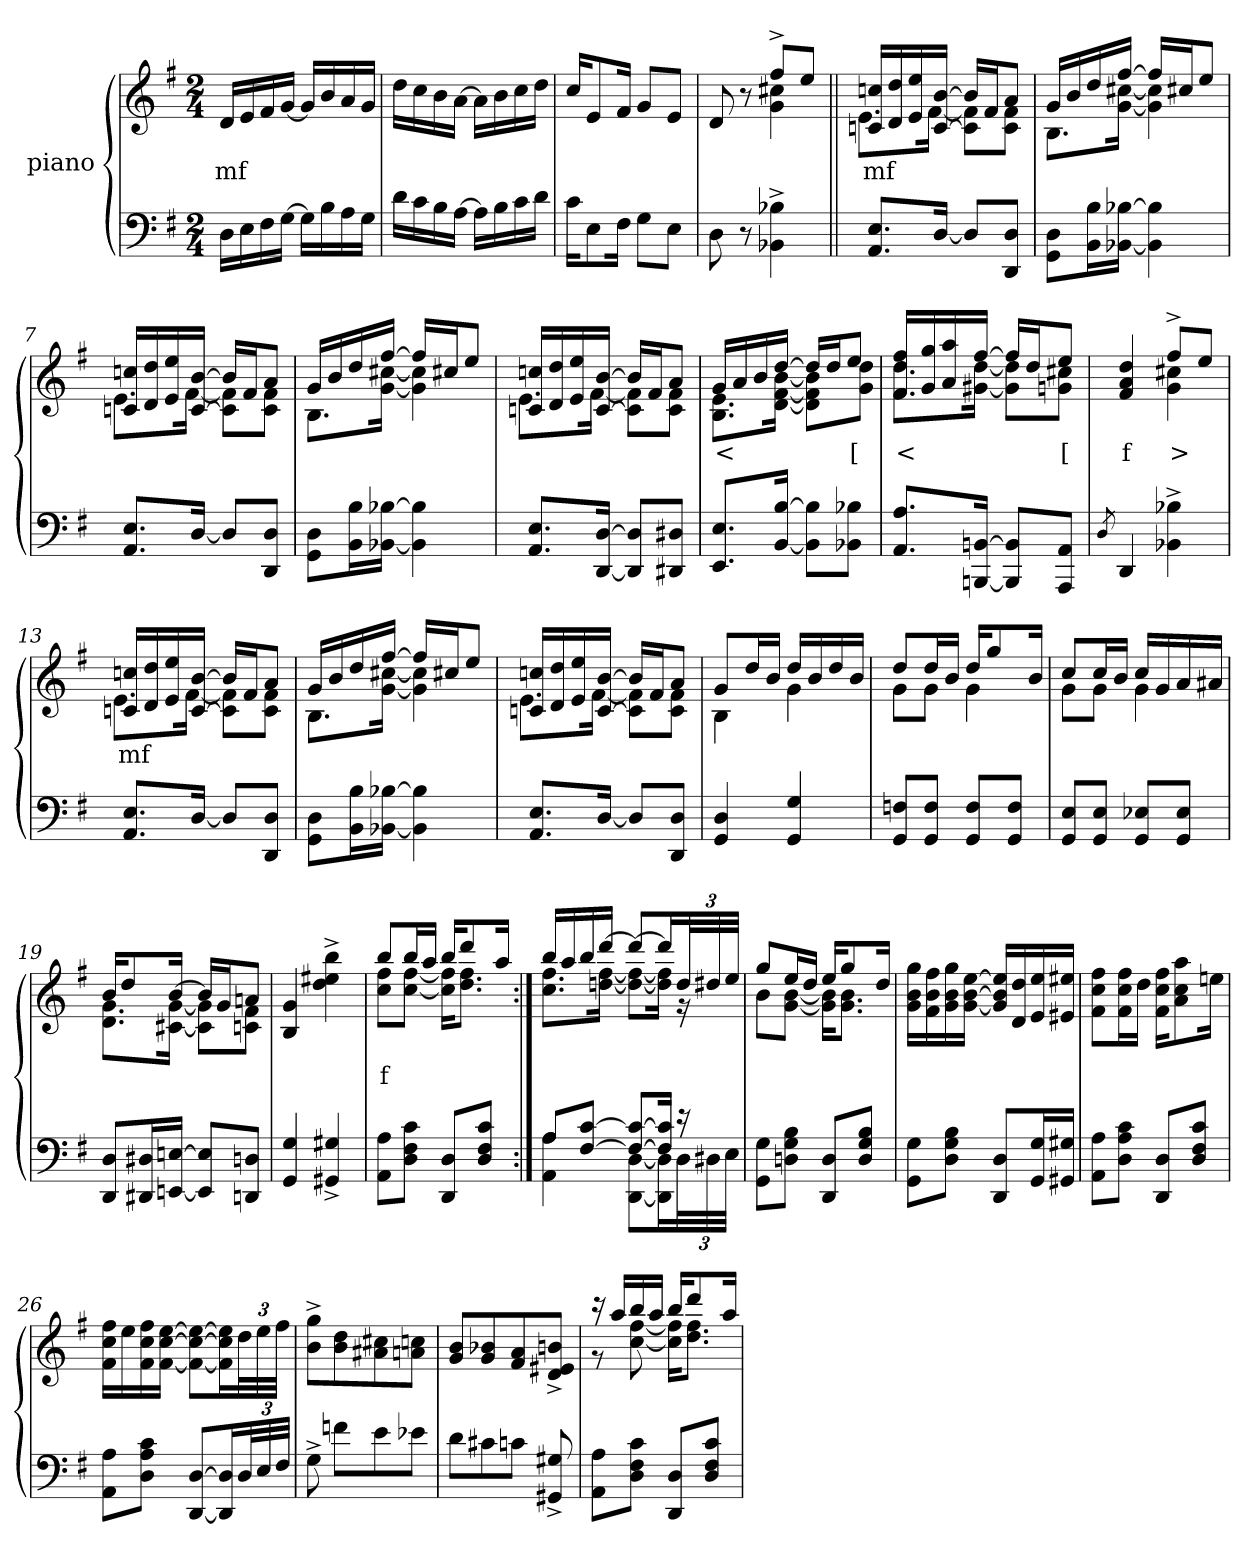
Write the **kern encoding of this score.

**kern	**kern	**text
*part2	*part1	*part1
*staff2	*staff1	*staff1
*	*I"piano	*
*clefF4	*clefG2	*
*k[f#]	*k[f#]	*
*M2/4	*M2/4	*
=1	=1	=1
16DLL	16dLL	mf
16E	16e	.
16F#	16f#	.
[16GJJ	[16gJJ	.
16GLL]	16gLL]	.
16B	16b	.
16A	16a	.
16GJJ	16gJJ	.
=2	=2	=2
16dLL	16ddLL	.
16c	16cc	.
16B	16b	.
[16AJJ	[16aJJ	.
16ALL]	16aLL]	.
16B	16b	.
16c	16cc	.
16dJJ	16ddJJ	.
=3	=3	=3
16cKL	16ccKL	.
8E	8e	.
16F#Jk	16f#Jk	.
8GL	8gL	.
8EJ	8eJ	.
=4	=4	=4
*	*^	*
8D	8d	4ryy	.
8r	8r	.	.
4B-X^> 4BB-X^>	8ff#^>L	4cc#X 4g	.
.	8eeJ	.	.
=5||	=5||	=5||	=5||
8.E 8.AAL	16ccn 16cnLL	8.eL	mf
.	16dd 16d	.	.
.	16ee 16e	.	.
[16DJk	[16b [16cJJ	[16f#Jk	.
8DL]	16bLL]	8f#] 8c]L	.
.	16f#J	.	.
8D 8DDJ	8aJ	8f# 8cJ	.
=6	=6	=6	=6
8D 8GGL	16gLL	8.BL	.
.	16b	.	.
16B 16BBL	16dd	.	.
[16B-X [16BB-XJJ	[16ff#JJ	[16cc# [16gJk	.
4B-] 4BB-]	16ff#LL]	4cc#] 4g]	.
.	16cc#XJ	.	.
.	8eeJ	.	.
=7	=7	=7	=7
8.E 8.AAL	16ccn 16cnLL	8.eL	.
.	16dd 16d	.	.
.	16ee 16e	.	.
[16DJk	[16b [16cJJ	[16f#Jk	.
8DL]	16bLL]	8f#] 8c]L	.
.	16f#J	.	.
8D 8DDJ	8aJ	8f# 8cJ	.
=8	=8	=8	=8
8D 8GGL	16gLL	8.BL	.
.	16b	.	.
16B 16BBL	16dd	.	.
[16B-X [16BB-XJJ	[16ff#JJ	[16cc# [16gJk	.
4B-] 4BB-]	16ff#LL]	4cc#] 4g]	.
.	16cc#XJ	.	.
.	8eeJ	.	.
=9	=9	=9	=9
8.E 8.AAL	16ccn 16cnLL	8.eL	.
.	16dd 16d	.	.
.	16ee 16e	.	.
[16D [16DDJk	[16b [16cJJ	[16f#Jk	.
8D] 8DD]L	16bLL]	8f#] 8c]L	.
.	16f#J	.	.
8D#X 8DD#XJ	8aJ	8f# 8cJ	.
=10	=10	=10	=10
8.E 8.EEL	16gLL	8.e 8.BL	<
.	16a	.	.
.	16b	.	.
[16B [16BBJk	[16ddJJ	[16b [16f# [16dJk	.
8B] 8BB]L	16ddLL]	8b] 8f#] 8d]L	.
.	16ddJ	.	.
8B-X 8BB-XJ	8eeJ	8dd 8gJ	[
=11	=11	=11	=11
8.A 8.AAL	16ff# 16f#LL	8.dd 8.f#L	<
.	16gg 16g	.	.
.	16aa 16a	.	.
[16BBn [16BBBnJk	[16ff#JJ	[16dd [16g#XJk	.
8BB] 8BBB]L	16ff#LL]	8dd] 8g#]L	.
.	16ddJ	.	.
8AA 8AAAJ	8eeJ	8cc#X 8gnJ	[
=12	=12	=12	=12
8qD/	.	.	.
4DD	4dd 4a 4f#	4ryy	f
4B-X^> 4BB-X^>	8ff#^>L	4cc#X 4g	>
.	8eeJ	.	.
=13	=13	=13	=13
8.E 8.AAL	16ccn 16cnLL	8.eL	mf
.	16dd 16d	.	.
.	16ee 16e	.	.
[16DJk	[16b [16cJJ	[16f#Jk	.
8DL]	16bLL]	8f#] 8c]L	.
.	16f#J	.	.
8D 8DDJ	8aJ	8f# 8cJ	.
=14	=14	=14	=14
8D 8GGL	16gLL	8.BL	.
.	16b	.	.
16B 16BBL	16dd	.	.
[16B-X [16BB-XJJ	[16ff#JJ	[16cc# [16gJk	.
4B-] 4BB-]	16ff#LL]	4cc#] 4g]	.
.	16cc#XJ	.	.
.	8eeJ	.	.
=15	=15	=15	=15
8.E 8.AAL	16ccn 16cnLL	8.eL	.
.	16dd 16d	.	.
.	16ee 16e	.	.
[16DJk	[16b [16cJJ	[16f#Jk	.
8DL]	16bLL]	8f#] 8c]L	.
.	16f#J	.	.
8D 8DDJ	8aJ	8f# 8cJ	.
=16	=16	=16	=16
4D 4GG	8gL	4B	.
.	16ddL	.	.
.	16bJJ	.	.
4G 4GG	16ddLL	4g	.
.	16b	.	.
.	16dd	.	.
.	16bJJ	.	.
=17	=17	=17	=17
8Fn 8GGL	8ddL	8gL	.
8F 8GGJ	16ddL	8gJ	.
.	16bJJ	.	.
8F 8GGL	16ddKL	4g	.
.	8gg	.	.
8F 8GGJ	.	.	.
.	16bJk	.	.
=18	=18	=18	=18
8E 8GGL	8ccL	8gL	.
8E 8GGJ	16ccL	8gJ	.
.	16bJJ	.	.
8E-X 8GGL	16ccLL	4g	.
.	16g	.	.
8E- 8GGJ	16a	.	.
.	16a#XJJ	.	.
=19	=19	=19	=19
8D 8DDL	16bKL	8.g 8.dL	.
.	8dd	.	.
16D#X 16DD#XL	.	.	.
[16En [16EEnJJ	[16bJk	[16g [16c#XJk	.
8E] 8EE]L	16bLL]	8g] 8c#]L	.
.	16gJ	.	.
8Dn 8DDnJ	8anJ	8f# 8cnJ	.
*	*v	*v	*
=20	=20	=20
4G 4GG	4g 4B	.
4G#X^> 4GG#X^>	4bb^> 4ee#X^> 4dd^>	.
=21	=21	=21
*	*^	*
8A 8AAL	8bbL	8ff# 8ccL	f
8c 8F# 8DJ	16bbL	[8ff# [8ccJ	.
.	16aaJJ	.	.
8D 8DDL	16bbKL	16ff#] 16cc]KL	.
.	8ddd	8.ff# 8.ddJ	.
8c 8F# 8DJ	.	.	.
.	16aaJk	.	.
=22:|!	=22:|!	=22:|!	=22:|!
*^	*	*	*
8AL	4A 4AA	16bbLL	8.ff# 8.ccL	.
.	.	16aa	.	.
[8c [8F#J	.	16bb	.	.
.	.	[16dddJJ	[16ff# [16ddnJk	.
8c_ 8F#_L	[8D [8DDL	8dddL_	8ff#_ 8dd_L	.
16c] 16F#]Jk	16D] 16DD]	16ddd]	16ff#] 16dd]Jk	.
16r	48DLL	48ddLL	16r	.
.	48D#X	48dd#X	.	.
.	48EJJJ	48eeJJJ	.	.
*v	*v	*	*	*
=23	=23	=23	=23
8G 8GGL	8ggL	8bL	.
8B 8G 8DnJ	16eeL	[8b [8gJ	.
.	16ddJJ	.	.
8D 8DDL	16eeKL	16b] 16g]KL	.
.	8gg	8.b 8.gJ	.
8B 8G 8DJ	.	.	.
.	16ddJk	.	.
*	*v	*v	*
=24	=24	=24
8G 8GGL	16gg 16b 16gLL	.
.	16ff# 16b 16f#	.
8B 8G 8DJ	16gg 16b 16g	.
.	[16ee [16b [16gJJ	.
8D 8DDL	16ee] 16b] 16g]LL	.
.	16dd 16d	.
16G 16GGL	16ee 16e	.
16G#X 16GG#XJJ	16ee#X 16e#XJJ	.
=25	=25	=25
8A 8AAL	8ff# 8cc 8f#L	.
8c 8A 8DJ	16ff# 16cc 16f#L	.
.	16ddJJ	.
8D 8DDL	16ff# 16cc 16f#KL	.
.	8aa 8cc 8a	.
8c 8F# 8DJ	.	.
.	16eenJk	.
=26	=26	=26
8A 8AAL	16ff# 16cc 16f#LL	.
.	16ee	.
8c 8A 8DJ	16ff# 16cc 16f#	.
.	[16ee [16cc [16f#JJ	.
[8D [8DDL	8ee_ 8cc_ 8f#_L	.
16D] 16DD]L	16ee] 16cc] 16f#]	.
48DL	48ddLL	.
48E	48ee	.
48F#JJJ	48ff#JJJ	.
=27	=27	=27
8G^>	8gg^> 8b^>L	.
8fnL	8dd 8b	.
8e	8cc#X 8a#X	.
8e-XJ	8ccn 8anJ	.
=28	=28	=28
8dL	8b 8gL	.
8c#X	8b-X 8g	.
8cnJ	8a 8f#	.
8G#X^> 8GG#X^>	8bn^> 8e#X^> 8d^>J	.
=29	=29	=29
*	*^	*
8A 8AAL	16r	8r	.
.	16aaLL	.	.
8c 8F# 8DJ	16bb	[8ff# [8cc	.
.	16aaJJ	.	.
8D 8DDL	16bbKL	16ff#] 16cc]KL	.
.	8ddd	8.ff# 8.ddJ	.
8c 8F# 8DJ	.	.	.
.	16aaJk	.	.
*	*v	*v	*
=	=	=
*-	*-	*-
